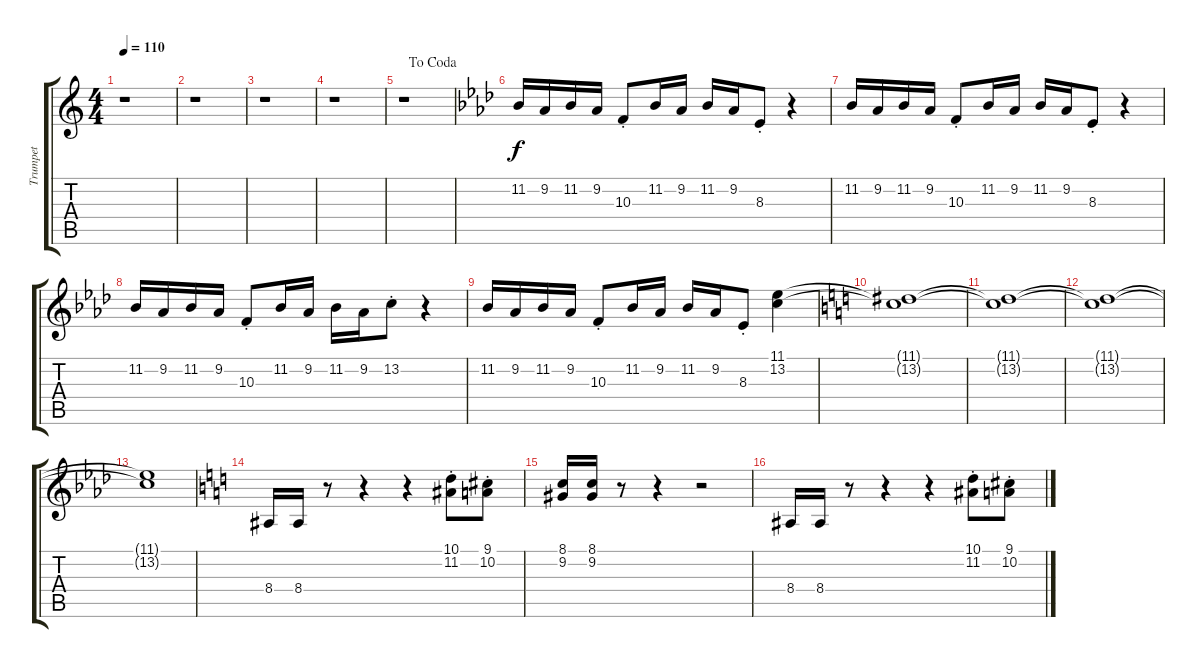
\track ("Trumpet" "Trumpet") {instrument trumpet}
\staff {score tabs}
\tuning (E4 B3 G3 D3 A2 E2) {hide}
\ts (4 4)
\tempo 110
\clef g2
\ks c
r.1{dy f} |
r.1 |
r.1 |
r.1 |
\jump dacoda
r.1 |
\ks ab
11.2.16 9.2.16 11.2.16 9.2.16 10.3{st}.8 11.2.16 9.2.16 11.2.16 9.2.16 8.3{st}.8 r.4 |
11.2.16 9.2.16 11.2.16 9.2.16 10.3{st}.8 11.2.16 9.2.16 11.2.16 9.2.16 8.3{st}.8 r.4 |
11.2.16 9.2.16 11.2.16 9.2.16 10.3{st}.8 11.2.16 9.2.16 11.2.16 9.2.16 13.2{st}.8 r.4 |
11.2.16 9.2.16 11.2.16 9.2.16 10.3{st}.8 11.2.16 9.2.16 11.2.16 9.2.16 8.3{st}.8 (11.1 13.2).4 |
\ks c
(11.1{t} 13.2{t}).1 |
(11.1{t} 13.2{t}).1 |
(11.1{t} 13.2{t}).1 |
\ks ab
(11.1{t} 13.2{t}).1 |
\ks c
8.4.16 8.4.16 r.8 r.4 r.4 (10.1{st} 11.2{st}).8 (9.1{st} 10.2{st}).8 |
(8.1 9.2).16 (8.1 9.2).16 r.8 r.4 r.2 |
8.4.16 8.4.16 r.8 r.4 r.4 (10.1{st} 11.2{st}).8 (9.1{st} 10.2{st}).8
